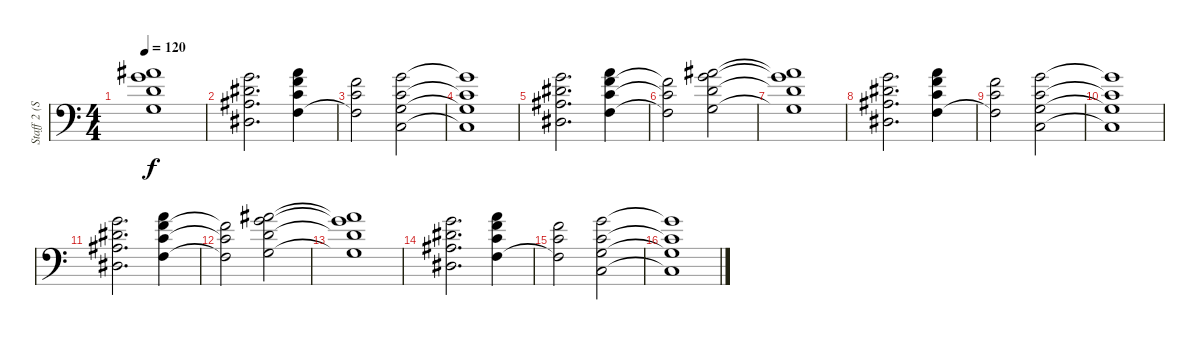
\track ("Staff 2 (Staff 2)" "Staff 2 (S") {instrument acousticgrandpiano}
\staff {score}
\tuning (E4 B3 G3 D3 A2 E2 B1) {hide}
\ts (4 4)
\tempo 120
\clef f4
\ks c
(3.1{t} 3.2{t} 0.3{t} 20.4{t}).1{dy f} |
(3.1 4.2 3.3 1.4).2{d} (1.1 1.2 14.3 3.4).4 |
(1.1 1.2 3.4{t}).2 (3.1 1.2 0.3 3.5).2 |
(3.1{t} 1.2{t} 0.3{t} 3.5{t}).1 |
(3.1 4.2 3.3 1.4).2{d} (1.1 1.2 14.3 3.4).4 |
(1.1{t} 1.2{t} 3.4{t}).2 (3.1 3.2 0.3 20.4).2 |
(3.1{t} 3.2{t} 0.3{t} 20.4{t}).1 |
(3.1 4.2 3.3 1.4).2{d} (1.1 1.2 14.3 3.4).4 |
(1.1 1.2 3.4{t}).2 (3.1 1.2 0.3 3.5).2 |
(3.1{t} 1.2{t} 0.3{t} 3.5{t}).1 |
(3.1 4.2 3.3 1.4).2{d} (1.1 1.2 14.3 3.4).4 |
(1.1{t} 1.2{t} 3.4{t}).2 (3.1 3.2 0.3 20.4).2 |
(3.1{t} 3.2{t} 0.3{t} 20.4{t}).1 |
(3.1 4.2 3.3 1.4).2{d} (1.1 1.2 14.3 3.4).4 |
(1.1 1.2 3.4{t}).2 (3.1 1.2 0.3 3.5).2 |
(3.1{t} 1.2{t} 0.3{t} 3.5{t}).1
